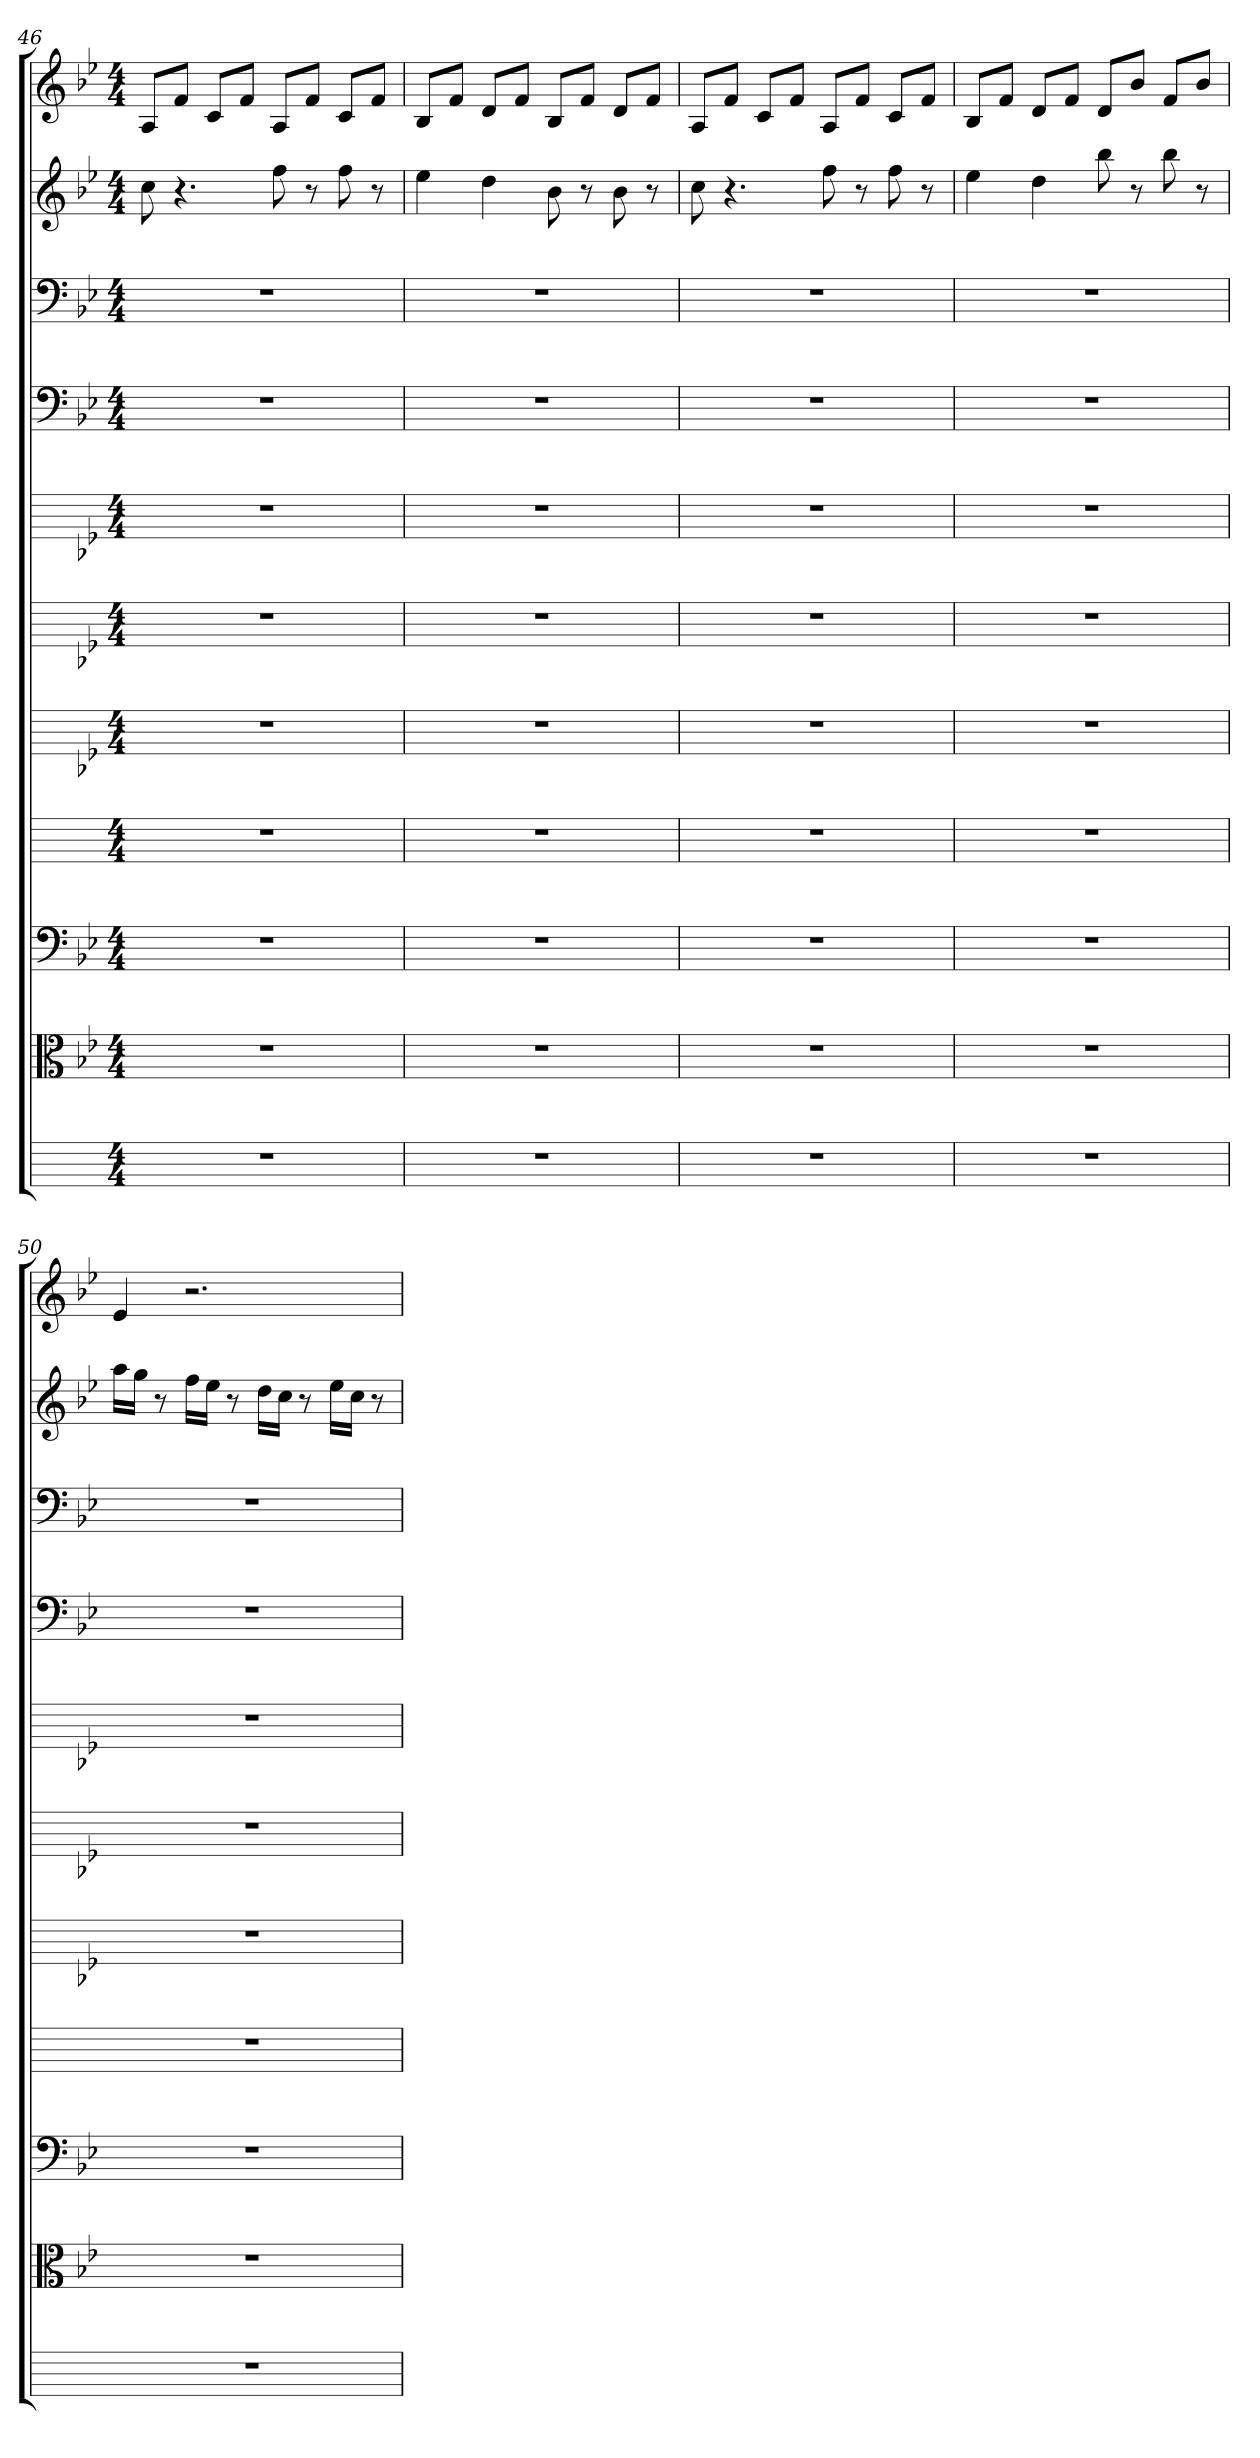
**kern	**kern	**kern	**kern	**kern	**kern	**kern	**kern	**kern	**kern	**kern
*part11	*part10	*part9	*part8	*part7	*part6	*part5	*part4	*part3	*part2	*part1
*staff11	*staff10	*staff9	*staff8	*staff7	*staff6	*staff5	*staff4	*staff3	*staff2	*staff1
*	*clefC3	*clefF4	*	*	*	*	*clefF4	*clefF4	*	*
*k[]	*k[b-e-]	*k[b-e-]	*k[]	*k[b-e-]	*k[b-e-]	*k[b-e-]	*k[b-e-]	*k[b-e-]	*k[b-e-]	*k[b-e-]
*M4/4	*M4/4	*M4/4	*M4/4	*M4/4	*M4/4	*M4/4	*M4/4	*M4/4	*M4/4	*M4/4
=46	=46	=46	=46	=46	=46	=46	=46	=46	=46	=46
1r	1r	1r	1r	1r	1r	1r	1r	1r	8cc	8AL
.	.	.	.	.	.	.	.	.	4.r	8fJ
.	.	.	.	.	.	.	.	.	.	8cL
.	.	.	.	.	.	.	.	.	.	8fJ
.	.	.	.	.	.	.	.	.	8ff	8AL
.	.	.	.	.	.	.	.	.	8r	8fJ
.	.	.	.	.	.	.	.	.	8ff	8cL
.	.	.	.	.	.	.	.	.	8r	8fJ
=47	=47	=47	=47	=47	=47	=47	=47	=47	=47	=47
1r	1r	1r	1r	1r	1r	1r	1r	1r	4ee-	8B-L
.	.	.	.	.	.	.	.	.	.	8fJ
.	.	.	.	.	.	.	.	.	4dd	8dL
.	.	.	.	.	.	.	.	.	.	8fJ
.	.	.	.	.	.	.	.	.	8b-	8B-L
.	.	.	.	.	.	.	.	.	8r	8fJ
.	.	.	.	.	.	.	.	.	8b-	8dL
.	.	.	.	.	.	.	.	.	8r	8fJ
=48	=48	=48	=48	=48	=48	=48	=48	=48	=48	=48
1r	1r	1r	1r	1r	1r	1r	1r	1r	8cc	8AL
.	.	.	.	.	.	.	.	.	4.r	8fJ
.	.	.	.	.	.	.	.	.	.	8cL
.	.	.	.	.	.	.	.	.	.	8fJ
.	.	.	.	.	.	.	.	.	8ff	8AL
.	.	.	.	.	.	.	.	.	8r	8fJ
.	.	.	.	.	.	.	.	.	8ff	8cL
.	.	.	.	.	.	.	.	.	8r	8fJ
=49	=49	=49	=49	=49	=49	=49	=49	=49	=49	=49
1r	1r	1r	1r	1r	1r	1r	1r	1r	4ee-	8B-L
.	.	.	.	.	.	.	.	.	.	8fJ
.	.	.	.	.	.	.	.	.	4dd	8dL
.	.	.	.	.	.	.	.	.	.	8fJ
.	.	.	.	.	.	.	.	.	8bb-	8dL
.	.	.	.	.	.	.	.	.	8r	8b-J
.	.	.	.	.	.	.	.	.	8bb-	8fL
.	.	.	.	.	.	.	.	.	8r	8b-J
=50	=50	=50	=50	=50	=50	=50	=50	=50	=50	=50
1r	1r	1r	1r	1r	1r	1r	1r	1r	16aaLL	4e-
.	.	.	.	.	.	.	.	.	16ggJJ	.
.	.	.	.	.	.	.	.	.	8r	.
.	.	.	.	.	.	.	.	.	16ffLL	2.r
.	.	.	.	.	.	.	.	.	16ee-JJ	.
.	.	.	.	.	.	.	.	.	8r	.
.	.	.	.	.	.	.	.	.	16ddLL	.
.	.	.	.	.	.	.	.	.	16ccJJ	.
.	.	.	.	.	.	.	.	.	8r	.
.	.	.	.	.	.	.	.	.	16ee-LL	.
.	.	.	.	.	.	.	.	.	16ccJJ	.
.	.	.	.	.	.	.	.	.	8r	.
=	=	=	=	=	=	=	=	=	=	=
*-	*-	*-	*-	*-	*-	*-	*-	*-	*-	*-
